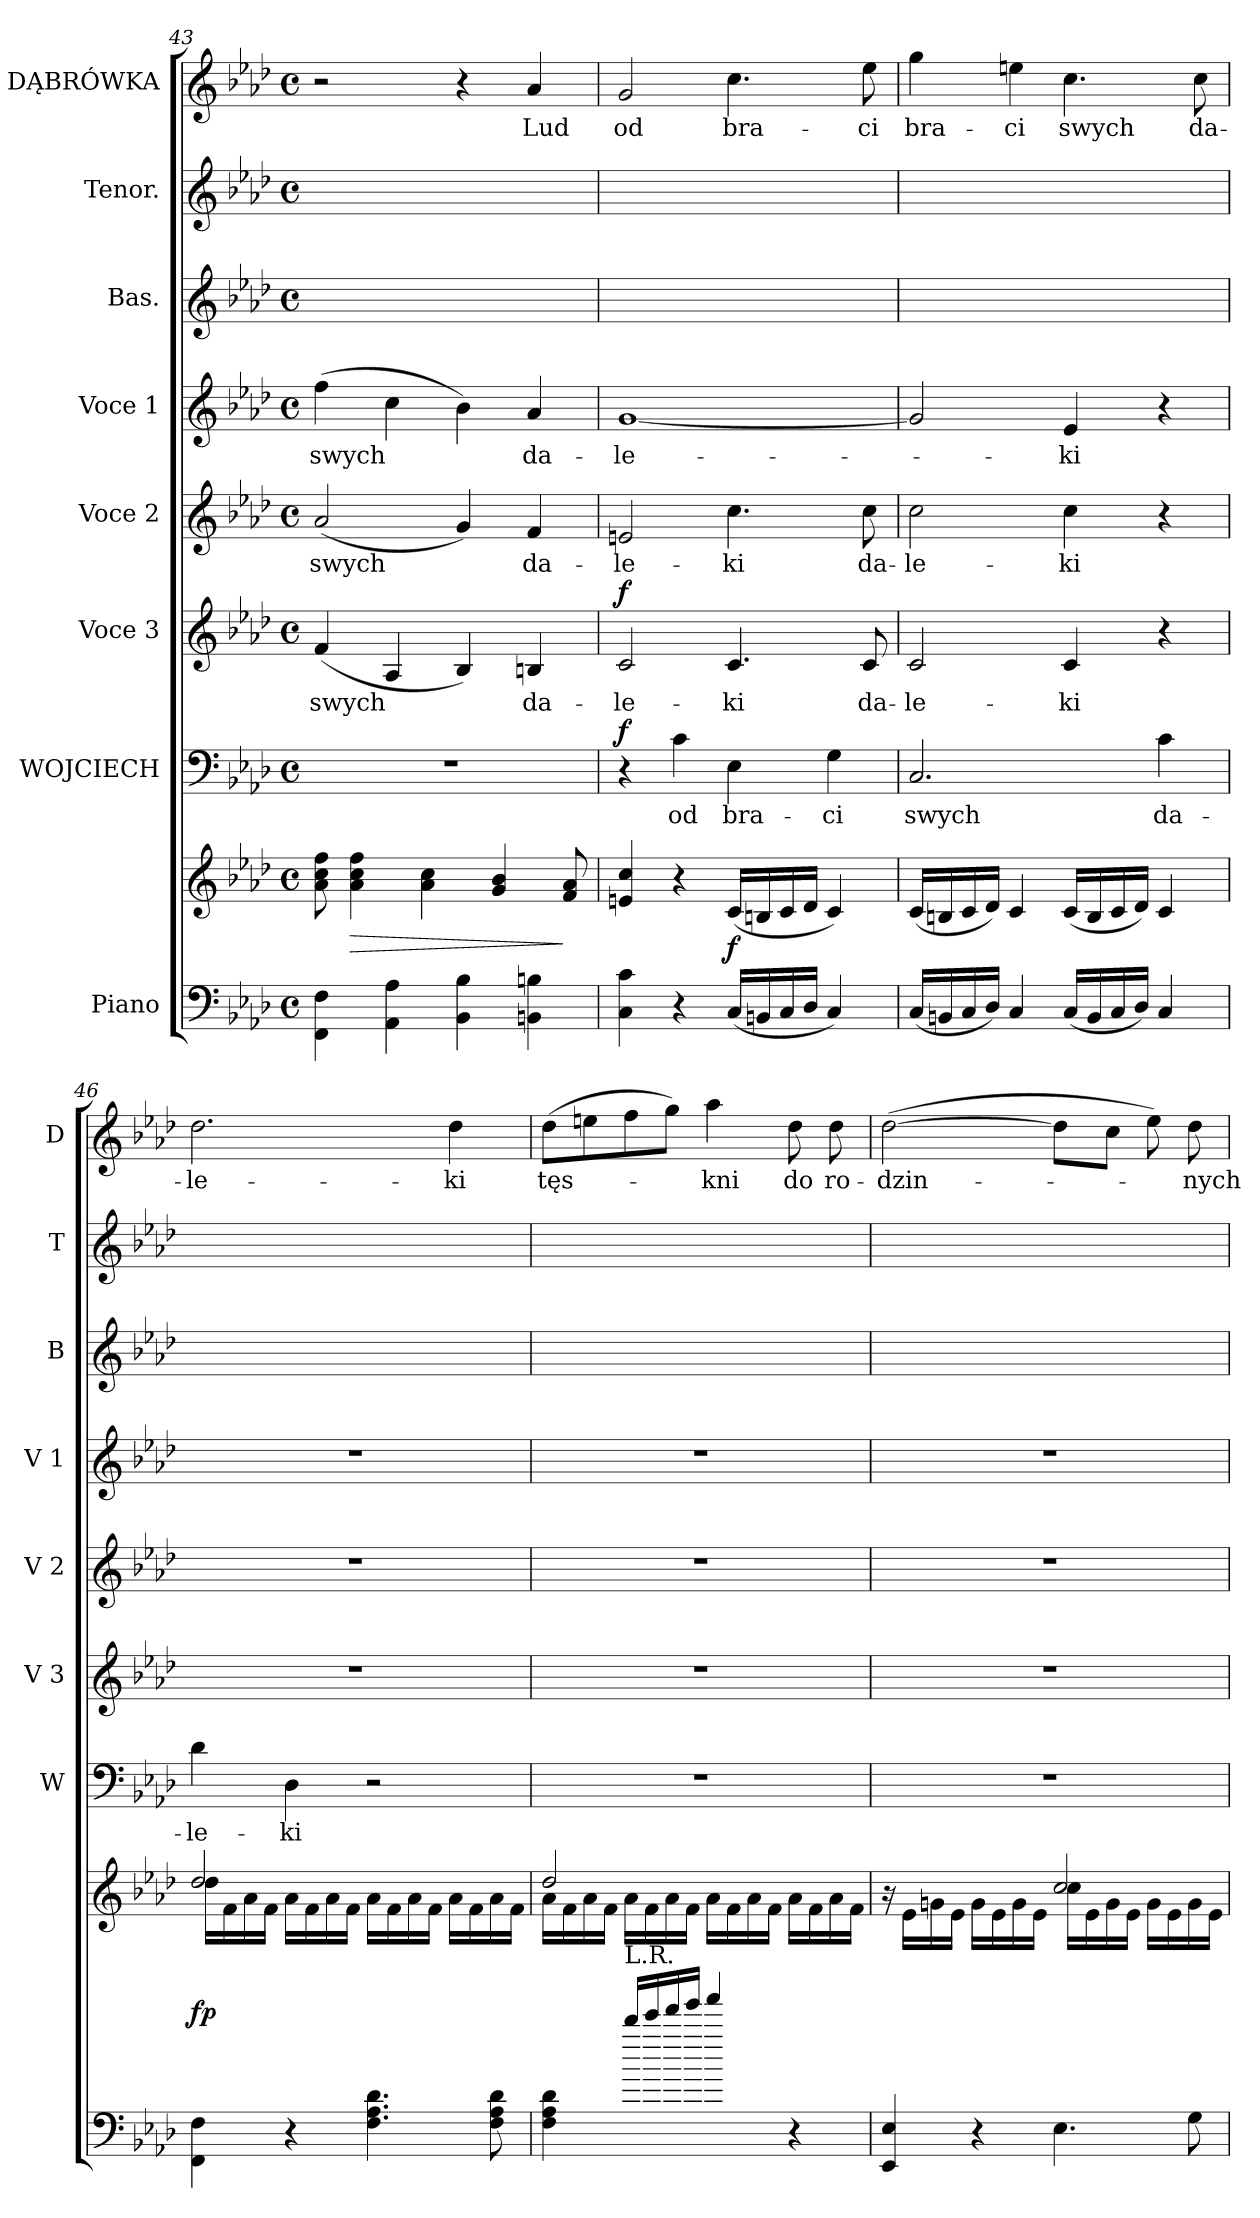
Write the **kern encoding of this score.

**kern	**kern	**dynam	**kern	**text	**dynam	**kern	**text	**dynam	**kern	**text	**kern	**text	**kern	**kern	**kern	**text
*part8	*part8	*part8	*part7	*part7	*part7	*part6	*part6	*part6	*part5	*part5	*part4	*part4	*part3	*part2	*part1	*part1
*staff9	*staff8	*staff8/9	*staff7	*staff7	*staff7	*staff6	*staff6	*staff6	*staff5	*staff5	*staff4	*staff4	*staff3	*staff2	*staff1	*staff1
*I"Piano	*	*	*I"WOJCIECH	*	*	*I"Voce 3	*	*	*I"Voce 2	*	*I"Voce 1	*	*I"Bas.	*I"Tenor.	*I"DĄBRÓWKA	*
*	*	*	*I'W	*	*	*I'V 3	*	*	*I'V 2	*	*I'V 1	*	*I'B	*I'T	*I'D	*
*clefF4	*clefG2	*	*clefF4	*	*	*clefG2	*	*	*clefG2	*	*clefG2	*	*clefG2	*clefG2	*clefG2	*
*k[b-e-a-d-]	*k[b-e-a-d-]	*	*k[b-e-a-d-]	*	*	*k[b-e-a-d-]	*	*	*k[b-e-a-d-]	*	*k[b-e-a-d-]	*	*k[b-e-a-d-]	*k[b-e-a-d-]	*k[b-e-a-d-]	*
*M4/4	*M4/4	*	*M4/4	*	*	*M4/4	*	*	*M4/4	*	*M4/4	*	*M4/4	*M4/4	*M4/4	*
*met(c)	*met(c)	*	*met(c)	*	*	*met(c)	*	*	*met(c)	*	*met(c)	*	*met(c)	*met(c)	*met(c)	*
=43	=43	=43	=43	=43	=43	=43	=43	=43	=43	=43	=43	=43	=43	=43	=43	=43
4FF\ 4F\	8a-\ 8cc\ 8ff\	.	1r	.	.	(4f/	swych	.	(2a-/	swych	(4ff\	swych	1ryy	1ryy	2r	.
.	4a-\ 4cc\ 4ff\	>	.	.	.	.	.	.	.	.	.	.	.	.	.	.
4AA-\ 4A-\	.	.	.	.	.	4A-/	.	.	.	.	4cc\	.	.	.	.	.
.	4a-\ 4cc\	.	.	.	.	.	.	.	.	.	.	.	.	.	.	.
4BB-\ 4B-\	.	.	.	.	.	4B-/)	.	.	4g/)	.	4b-\)	.	.	.	4r	.
.	4g/ 4b-/	.	.	.	.	.	.	.	.	.	.	.	.	.	.	.
4BBn\ 4Bn\	.	.	.	.	.	4Bn/	da-	.	4f/	da-	4a-/	da-	.	.	4a-/	Lud
.	8f/ 8a-/	]	.	.	.	.	.	.	.	.	.	.	.	.	.	.
=44	=44	=44	=44	=44	=44	=44	=44	=44	=44	=44	=44	=44	=44	=44	=44	=44
!	!	!	!	!	!LO:DY:a	!	!	!LO:DY:a	!	!	!	!	!	!	!	!
4C\ 4c\	4en/ 4cc/	.	4r	.	f	2c/	-le-	f	2en/	-le-	[1g	-le-	1ryy	1ryy	2g/	od
4r	4r	.	4c\	od	.	.	.	.	.	.	.	.	.	.	.	.
(16C/LL	(16c/LL	f	4E-\	bra-	.	4.c/	-ki	.	4.cc\	-ki	.	.	.	.	4.cc\	bra-
16BBn/	16Bn/	.	.	.	.	.	.	.	.	.	.	.	.	.	.	.
16C/	16c/	.	.	.	.	.	.	.	.	.	.	.	.	.	.	.
16D-/JJ	16d-/JJ	.	.	.	.	.	.	.	.	.	.	.	.	.	.	.
4C/)	4c/)	.	4G\	-ci	.	.	.	.	.	.	.	.	.	.	.	.
.	.	.	.	.	.	8c/	da-	.	8cc\	da-	.	.	.	.	8ee-\	-ci
=45	=45	=45	=45	=45	=45	=45	=45	=45	=45	=45	=45	=45	=45	=45	=45	=45
(16C/LL	(16c/LL	.	2.C/	swych	.	2c/	-le-	.	2cc\	-le-	2g/]	.	1ryy	1ryy	4gg\	bra-
16BBn/	16Bn/	.	.	.	.	.	.	.	.	.	.	.	.	.	.	.
16C/	16c/	.	.	.	.	.	.	.	.	.	.	.	.	.	.	.
16D-/JJ)	16d-/JJ)	.	.	.	.	.	.	.	.	.	.	.	.	.	.	.
4C/	4c/	.	.	.	.	.	.	.	.	.	.	.	.	.	4een\	-ci
(16C/LL	(16c/LL	.	.	.	.	4c/	-ki	.	4cc\	-ki	4e-/	-ki	.	.	4.cc\	swych
16BB/	16B/	.	.	.	.	.	.	.	.	.	.	.	.	.	.	.
16C/	16c/	.	.	.	.	.	.	.	.	.	.	.	.	.	.	.
16D-/JJ)	16d-/JJ)	.	.	.	.	.	.	.	.	.	.	.	.	.	.	.
4C/	4c/	.	4c\	da-	.	4r	.	.	4r	.	4r	.	.	.	.	.
.	.	.	.	.	.	.	.	.	.	.	.	.	.	.	8cc\	da-
=46	=46	=46	=46	=46	=46	=46	=46	=46	=46	=46	=46	=46	=46	=46	=46	=46
*	*^	*	*	*	*	*	*	*	*	*	*	*	*	*	*	*
4FF\ 4F\	2dd-/	16dd-\LL	fp	4d-\	-le-	.	1r	.	.	1r	.	1r	.	1ryy	1ryy	2.dd-\	-le-
.	.	16f\	.	.	.	.	.	.	.	.	.	.	.	.	.	.	.
.	.	16a-\	.	.	.	.	.	.	.	.	.	.	.	.	.	.	.
.	.	16f\JJ	.	.	.	.	.	.	.	.	.	.	.	.	.	.	.
4r	.	16a-\LL	.	4D-\	-ki	.	.	.	.	.	.	.	.	.	.	.	.
.	.	16f\	.	.	.	.	.	.	.	.	.	.	.	.	.	.	.
.	.	16a-\	.	.	.	.	.	.	.	.	.	.	.	.	.	.	.
.	.	16f\JJ	.	.	.	.	.	.	.	.	.	.	.	.	.	.	.
4.F\ 4.A-\ 4.d-\	2ryy	16a-\LL	.	2r	.	.	.	.	.	.	.	.	.	.	.	.	.
.	.	16f\	.	.	.	.	.	.	.	.	.	.	.	.	.	.	.
.	.	16a-\	.	.	.	.	.	.	.	.	.	.	.	.	.	.	.
.	.	16f\JJ	.	.	.	.	.	.	.	.	.	.	.	.	.	.	.
.	.	16a-\LL	.	.	.	.	.	.	.	.	.	.	.	.	.	4dd-\	-ki
.	.	16f\	.	.	.	.	.	.	.	.	.	.	.	.	.	.	.
8F\ 8A-\ 8d-\	.	16a-\	.	.	.	.	.	.	.	.	.	.	.	.	.	.	.
.	.	16f\JJ	.	.	.	.	.	.	.	.	.	.	.	.	.	.	.
=47	=47	=47	=47	=47	=47	=47	=47	=47	=47	=47	=47	=47	=47	=47	=47	=47	=47
4F\ 4A-\ 4d-\	2dd-/	16a-\LL	.	1r	.	.	1r	.	.	1r	.	1r	.	1ryy	1ryy	(8dd-\L	tęs-
.	.	16f\	.	.	.	.	.	.	.	.	.	.	.	.	.	.	.
.	.	16a-\	.	.	.	.	.	.	.	.	.	.	.	.	.	8een\	.
.	.	16f\JJ	.	.	.	.	.	.	.	.	.	.	.	.	.	.	.
!LO:TX:a:t=L.R.	!	!	!	!	!	!	!	!	!	!	!	!	!	!	!	!	!
16ddd-/LL	.	16a-\LL	.	.	.	.	.	.	.	.	.	.	.	.	.	8ff\	.
16eee-/	.	16f\	.	.	.	.	.	.	.	.	.	.	.	.	.	.	.
16fff/	.	16a-\	.	.	.	.	.	.	.	.	.	.	.	.	.	8gg\J)	.
16ggg/JJ	.	16f\JJ	.	.	.	.	.	.	.	.	.	.	.	.	.	.	.
4aaa-/	2ryy	16a-\LL	.	.	.	.	.	.	.	.	.	.	.	.	.	4aa-\	kni
.	.	16f\	.	.	.	.	.	.	.	.	.	.	.	.	.	.	.
.	.	16a-\	.	.	.	.	.	.	.	.	.	.	.	.	.	.	.
.	.	16f\JJ	.	.	.	.	.	.	.	.	.	.	.	.	.	.	.
4r	.	16a-\LL	.	.	.	.	.	.	.	.	.	.	.	.	.	8dd-\	do
.	.	16f\	.	.	.	.	.	.	.	.	.	.	.	.	.	.	.
.	.	16a-\	.	.	.	.	.	.	.	.	.	.	.	.	.	8dd-\	ro-
.	.	16f\JJ	.	.	.	.	.	.	.	.	.	.	.	.	.	.	.
=48	=48	=48	=48	=48	=48	=48	=48	=48	=48	=48	=48	=48	=48	=48	=48	=48	=48
4EE-/ 4E-/	2ryy	16r	.	1r	.	.	1r	.	.	1r	.	1r	.	1ryy	1ryy	([2dd-\	-dzin-
.	.	16e-\LL	.	.	.	.	.	.	.	.	.	.	.	.	.	.	.
.	.	16gn\	.	.	.	.	.	.	.	.	.	.	.	.	.	.	.
.	.	16e-\JJ	.	.	.	.	.	.	.	.	.	.	.	.	.	.	.
4r	.	16g\LL	.	.	.	.	.	.	.	.	.	.	.	.	.	.	.
.	.	16e-\	.	.	.	.	.	.	.	.	.	.	.	.	.	.	.
.	.	16g\	.	.	.	.	.	.	.	.	.	.	.	.	.	.	.
.	.	16e-\JJ	.	.	.	.	.	.	.	.	.	.	.	.	.	.	.
4.E-\	2cc/	16cc\LL	.	.	.	.	.	.	.	.	.	.	.	.	.	8dd-\L]	.
.	.	16e-\	.	.	.	.	.	.	.	.	.	.	.	.	.	.	.
.	.	16g\	.	.	.	.	.	.	.	.	.	.	.	.	.	8cc\J	.
.	.	16e-\JJ	.	.	.	.	.	.	.	.	.	.	.	.	.	.	.
.	.	16g\LL	.	.	.	.	.	.	.	.	.	.	.	.	.	8ee-\)	.
.	.	16e-\	.	.	.	.	.	.	.	.	.	.	.	.	.	.	.
8G\	.	16g\	.	.	.	.	.	.	.	.	.	.	.	.	.	8dd-\	-nych
.	.	16e-\JJ	.	.	.	.	.	.	.	.	.	.	.	.	.	.	.
*	*v	*v	*	*	*	*	*	*	*	*	*	*	*	*	*	*	*
=	=	=	=	=	=	=	=	=	=	=	=	=	=	=	=	=
*-	*-	*-	*-	*-	*-	*-	*-	*-	*-	*-	*-	*-	*-	*-	*-	*-
